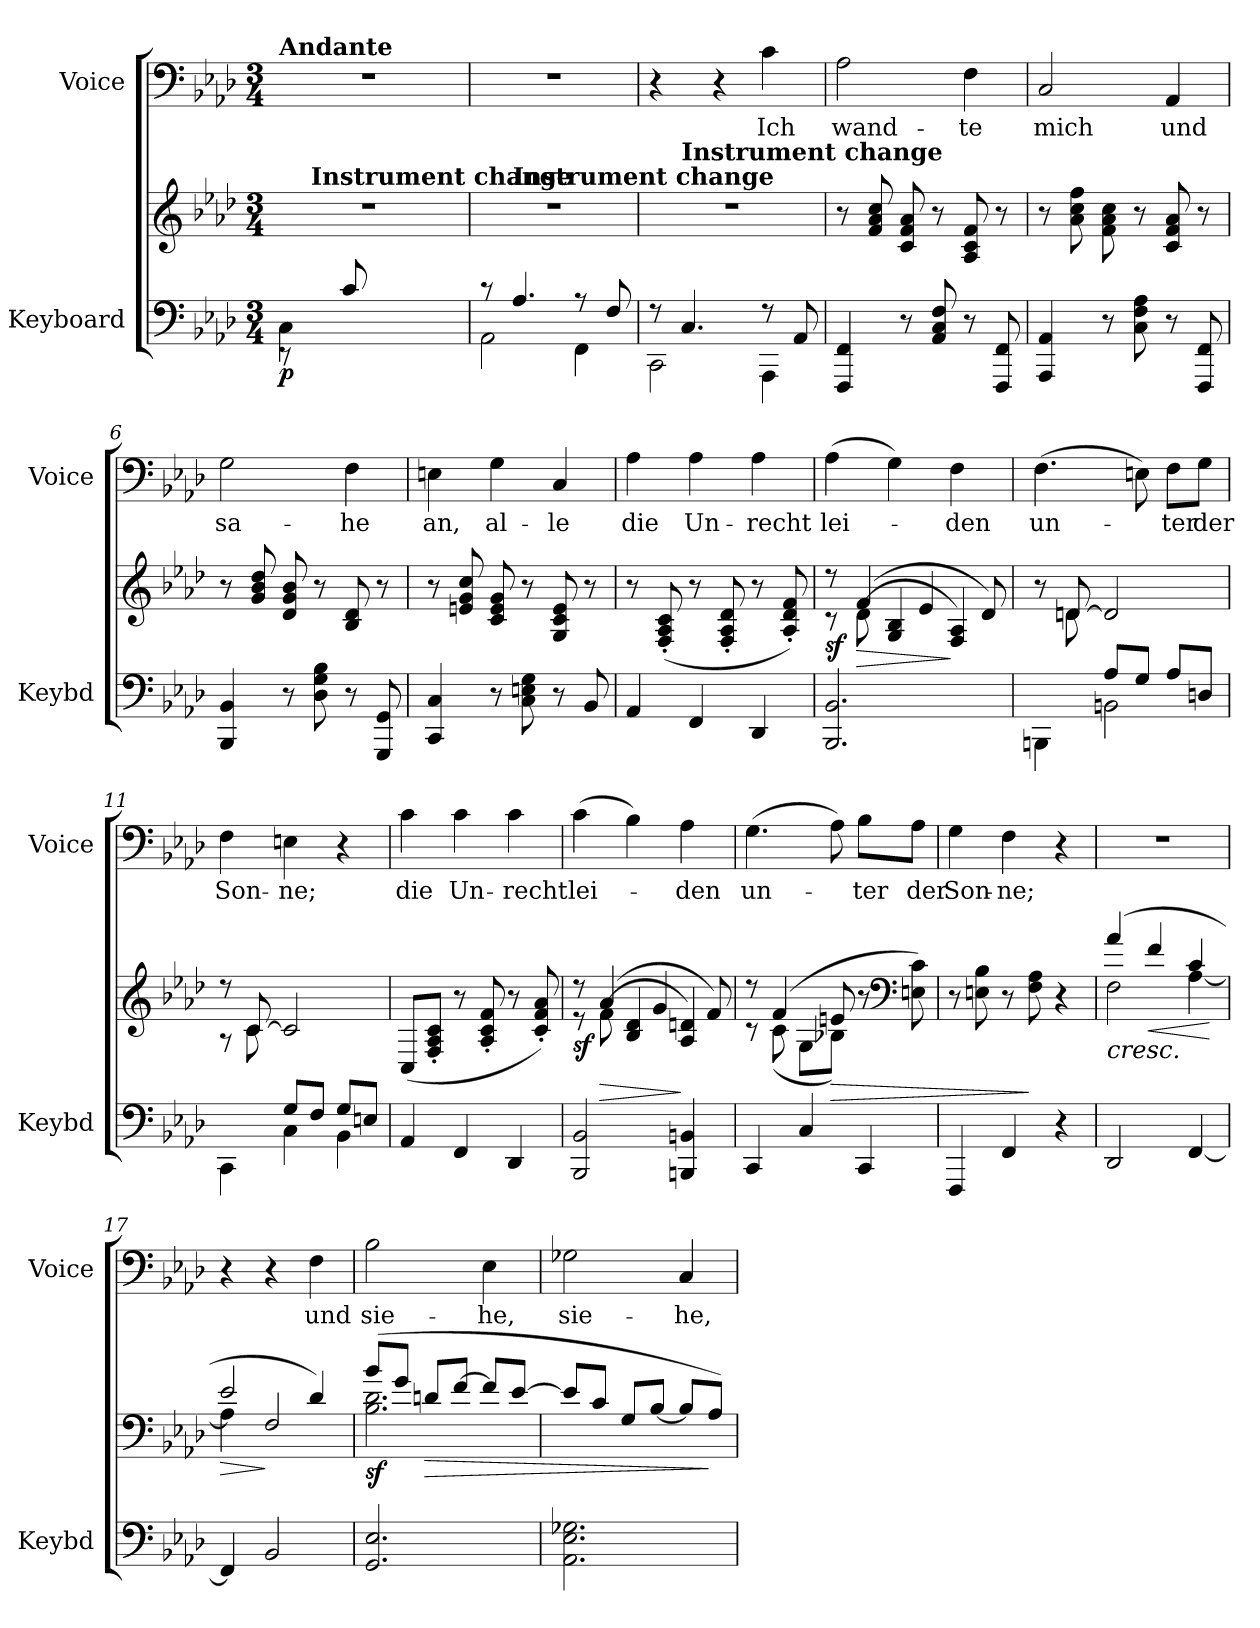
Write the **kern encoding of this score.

**kern	**kern	**dynam	**kern	**text
*part2	*part2	*part2	*part1	*part1
*staff3	*staff2	*staff2/3	*staff1	*staff1
*I"Keyboard	*	*	*I"Voice	*
*I'Keybd	*	*	*I'Voice	*
*clefF4	*clefG2	*	*clefF4	*
*k[b-e-a-d-]	*k[b-e-a-d-]	*	*k[b-e-a-d-]	*
*A-:	*A-:	*	*A-:	*
*M3/4	*M3/4	*	*M3/4	*
*MM80	*MM80	*	*MM80	*
=1	=1	=1	=1	=1
*^	*	*	*	*
!	!	!	!	!LO:TX:a:B:t=Andante	!
!	!	!LO:TX:a:B:t=Andante	!	!	!
!	!	!	!LO:DY:b=2	!	!
*	*	*^	*	*	*
4C\	8r	2.r	8ryy	p	2.r	.
!	!	!	!LO:TX:a:B:t=Instrument change	!	!	!
.	4.ryy	.	2ryy	.	.	.
8c/	.	.	.	.	.	.
4.ryy	.	.	.	.	.	.
.	4ryy	.	.	.	.	.
.	.	.	8ryy	.	.	.
=2	=2	=2	=2	=2	=2	=2
8r	2AA-\	2.r	8ryy	.	2.r	.
!	!	!	!LO:TX:a:B:t=Instrument change	!	!	!
4.A-/	.	.	2ryy	.	.	.
8r	4FF\	.	.	.	.	.
8F/	.	.	8ryy	.	.	.
=3	=3	=3	=3	=3	=3	=3
8r	2CC\	2.r	8ryy	.	4r	.
!	!	!	!LO:TX:a:B:t=Instrument change	!	!	!
4.C/	.	.	2ryy	.	.	.
.	.	.	.	.	4r	.
!	!	!	!	!	!	!LO:LY:b
8r	4AAA-\	.	.	.	4c\	Ich
8AA-/	.	.	8ryy	.	.	.
*v	*v	*	*	*	*	*
=4	=4	=4	=4	=4	=4
!	!	!	!	!	!LO:LY:b
*	*v	*v	*	*	*
4FFF/ 4FF/	8r	.	2A-\	wand-
.	8f/ 8a-/ 8cc/	.	.	.
8r	8c/ 8f/ 8a-/	.	.	.
8AA-/ 8C/ 8F/	8r	.	.	.
!	!	!	!	!LO:LY:b
8r	8A-/ 8c/ 8f/	.	4F\	-te
8FFF/ 8FF/	8r	.	.	.
=5	=5	=5	=5	=5
!	!	!	!	!LO:LY:b
4AAA-/ 4AA-/	8r	.	2C/	mich
.	8a-\ 8cc\ 8ff\	.	.	.
8r	8f\ 8a-\ 8cc\	.	.	.
8C\ 8F\ 8A-\	8r	.	.	.
!	!	!	!	!LO:LY:b
8r	8c/ 8f/ 8a-/	.	4AA-/	und
8FFF/ 8FF/	8r	.	.	.
!!LO:LB:g=z
=6	=6	=6	=6	=6
!	!	!	!	!LO:LY:b
4BBB-/ 4BB-/	8r	.	2G\	sa-
.	8g/ 8b-/ 8dd-/	.	.	.
8r	8d-/ 8g/ 8b-/	.	.	.
8D-\ 8G\ 8B-\	8r	.	.	.
!	!	!	!	!LO:LY:b
8r	8B-/ 8d-/	.	4F\	-he
8GGG/ 8GG/	8r	.	.	.
=7	=7	=7	=7	=7
!	!	!	!	!LO:LY:b
4CC/ 4C/	8r	.	4En\	an,
.	8en/ 8g/ 8cc/	.	.	.
!	!	!	!	!LO:LY:b
8r	8c/ 8e/ 8g/	.	4G\	al-
8C\ 8En\ 8G\	8r	.	.	.
!	!	!	!	!LO:LY:b
8r	8G/ 8c/ 8e/	.	4C/	-le
8BB-/	8r	.	.	.
=8	=8	=8	=8	=8
!	!	!	!	!LO:LY:b
4AA-/	8r	.	4A-\	die
.	(<8F/' 8A-/' 8c/'	.	.	.
!	!	!	!	!LO:LY:b
4FF/	8r	.	4A-\	Un-
.	8F/' 8A-/' 8d-/'	.	.	.
!	!	!	!	!LO:LY:b
4DD-/	8r	.	4A-\	-recht
.	8A-/' 8d-/' 8f/')	.	.	.
=9	=9	=9	=9	=9
*	*^	*	*	*
!	!	!	!LO:DY:b	!	!LO:LY:b
2.BBB-/ 2.BB-/	8r	8r	sf	(>4A-\	lei-
!	!	!	!LO:HP:b	!	!
.	(>4f/	(>8d-\	>	.	.
.	.	4G/ 4B-/	.	4G\)	.
.	4e-/	.	.	.	.
!	!	!	!	!	!LO:LY:b
.	.	4F/ 4A-/)	]	4F\	-den
.	8d-/)	.	.	.	.
=10	=10	=10	=10	=10	=10
*^	*	*	*	*	*
!	!	!	!	!	!	!LO:LY:b
4ryy	4BBBn\	8r	8ryy	.	(>4.F\	un-
.	.	[8dn/	(>8d\	.	.	.
8A-/L	2BBn\	2d/]	2ryy	.	.	.
8G/J	.	.	.	.	8En\)	.
!	!	!	!	!	!	!LO:LY:b
8A-/L	.	.	.	.	8F\L	-ter
!	!	!	!	!	!	!LO:LY:b
8Dn/J)	.	.	.	.	8G\J	der
!!LO:LB:g=z
=11	=11	=11	=11	=11	=11	=11
!	!	!	!	!	!	!LO:LY:b
4ryy	4CC\	8r	8r	.	4F\	Son-
.	.	[8c/	(>8c\	.	.	.
!	!	!	!	!	!	!LO:LY:b
8G/L	4C\	2c/]	2ryy	.	4En\	-ne;
8F/J	.	.	.	.	.	.
8G/L	4BB-\	.	.	.	4r	.
8En/J)	.	.	.	.	.	.
*v	*v	*	*	*	*	*
*	*v	*v	*	*	*
=12	=12	=12	=12	=12
!	!	!	!	!LO:LY:b
4AA-/	(<8C/L	.	4c\	die
.	8F/' 8A-/' 8c/'J	.	.	.
!	!	!	!	!LO:LY:b
4FF/	8r	.	4c\	Un-
.	8A-/' 8c/' 8f/'	.	.	.
!	!	!	!	!LO:LY:b
4DD-/	8r	.	4c\	-recht
.	8c/' 8f/' 8a-/')	.	.	.
=13	=13	=13	=13	=13
*	*^	*	*	*
!	!	!	!LO:DY:b	!	!LO:LY:b
2BBB-/ 2BB-/	8r	8r	sf	(>4c\	lei-
!	!	!	!LO:HP:b	!	!
.	(>4a-/	(>8f\	>	.	.
.	.	4B-/ 4d-/	.	4B-\)	.
.	4g/	.	.	.	.
!	!	!	!	!	!LO:LY:b
4BBBn/ 4BBn/	.	4A-/ 4dn/)	]	4A-\	-den
.	8f/)	.	.	.	.
=14	=14	=14	=14	=14	=14
!	!	!	!	!	!LO:LY:b
4CC/	8r	8r	.	(>4.G\	un-
.	(>4f/	(<8c\	.	.	.
4C/	.	8G\L	.	.	.
!	!	!	!LO:HP:b	!	!
.	8en/	8B-X\J)	>	8A-\)	.
!	!	!	!	!	!LO:LY:b
4CC/	8r	4ryy	.	8B-\L	-ter
*	*clefF4	*	*	*	*
!	!	!	!	!	!LO:LY:b
.	8En\ 8c\)	.	.	8A-\J	der
*	*v	*v	*	*	*
=15	=15	=15	=15	=15
!	!	!	!	!LO:LY:b
4FFF/	8r	.	4G\	Son-
.	8En\ 8B-\	.	.	.
!	!	!	!	!LO:LY:b
4FF/	8r	.	4F\	-ne;
.	8F\ 8A-\	]	.	.
4r	4r	.	4r	.
!!LO:PB:g=z
=16	=16	=16	=16	=16
!	!	!LO:HP:b	!	!
*	*^	*	*	*
2DD-/	(>4a-/	2F\	<	2.r	.
!	!	!	!LO:HP:b	!	!
.	4f/	.	<	.	.
[4FF/	4c/	[4A-\	.	.	.
*	*v	*v	*	*	*
.	.	[	.	.
=17	=17	=17	=17	=17
!	!	!LO:HP:b	!	!
*	*^	*	*	*
4FF/]	2e-/	4A-\]	>	4r	.
2BB-/	.	2F/	[ ]	4r	.
!	!	!	!	!	!LO:LY:b
.	4d-/)	.	.	4F\	und
=18	=18	=18	=18	=18	=18
!	!	!	!LO:DY:b	!	!LO:LY:b
2.GG/ 2.E-/	(>8b-/L	2.B-\ 2.d-\	sf	2B-\	sie-
.	8g/J	.	.	.	.
!	!	!	!LO:HP:b	!	!
.	8dn/L	.	>	.	.
.	[8f/J	.	.	.	.
!	!	!	!	!	!LO:LY:b
.	8f/L]	.	.	4E-\	-he,
.	[8e-/J	.	.	.	.
*	*v	*v	*	*	*
=19	=19	=19	=19	=19
!	!	!	!	!LO:LY:b
2.AA-\ 2.E-\ 2.G-X\	8e-/L]	.	2G-X\	sie-
.	8c/J	.	.	.
.	8G/L	.	.	.
.	[8B-/J	.	.	.
!	!	!	!	!LO:LY:b
.	8B-/L]	.	4C/	-he,
.	8A-/J)	]	.	.
=	=	=	=	=
*-	*-	*-	*-	*-
